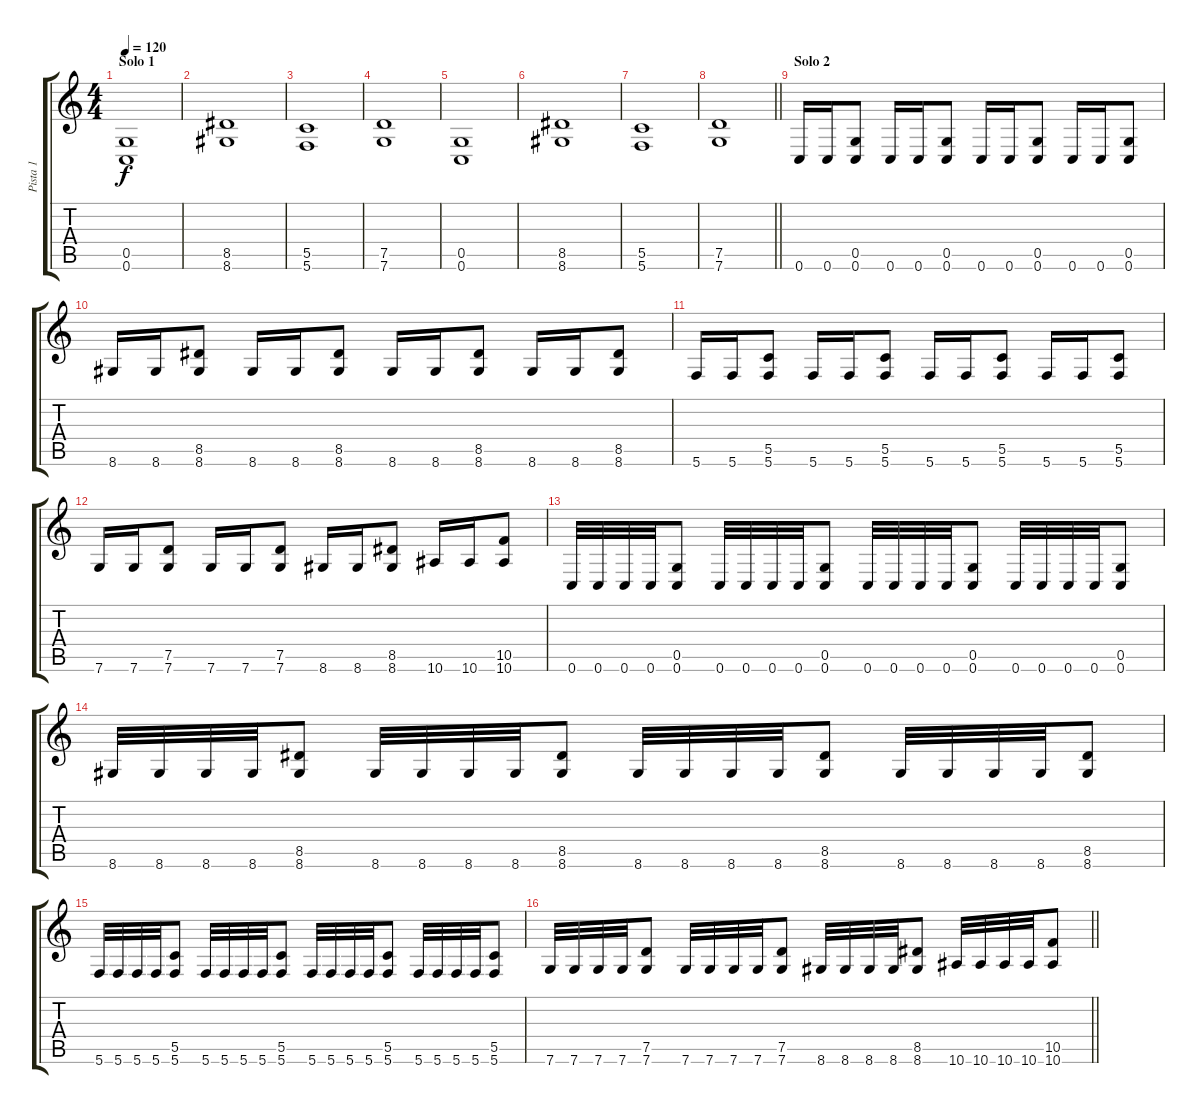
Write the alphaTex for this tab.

\track ("Pista 1" "Pista 1") {instrument distortionguitar}
\staff {score tabs}
\tuning (D4 A3 F3 C3 G2 C2) {hide}
\ts (4 4)
\section ("" "Solo 1")
\tempo 120
\clef g2
\ks c
(0.5 0.6).1{dy f} |
(8.5 8.6).1 |
(5.5 5.6).1 |
(7.5 7.6).1 |
(0.5 0.6).1 |
(8.5 8.6).1 |
(5.5 5.6).1 |
\barLineRight lightlight
(7.5 7.6).1 |
\section ("" "Solo 2")
0.6.16 0.6.16 (0.5 0.6).8 0.6.16 0.6.16 (0.5 0.6).8 0.6.16 0.6.16 (0.5 0.6).8 0.6.16 0.6.16 (0.5 0.6).8 |
8.6.16 8.6.16 (8.5 8.6).8 8.6.16 8.6.16 (8.5 8.6).8 8.6.16 8.6.16 (8.5 8.6).8 8.6.16 8.6.16 (8.5 8.6).8 |
5.6.16 5.6.16 (5.5 5.6).8 5.6.16 5.6.16 (5.5 5.6).8 5.6.16 5.6.16 (5.5 5.6).8 5.6.16 5.6.16 (5.5 5.6).8 |
7.6.16 7.6.16 (7.5 7.6).8 7.6.16 7.6.16 (7.5 7.6).8 8.6.16 8.6.16 (8.5 8.6).8 10.6.16 10.6.16 (10.5 10.6).8 |
0.6.32 0.6.32 0.6.32 0.6.32 (0.5 0.6).8 0.6.32 0.6.32 0.6.32 0.6.32 (0.5 0.6).8 0.6.32 0.6.32 0.6.32 0.6.32 (0.5 0.6).8 0.6.32 0.6.32 0.6.32 0.6.32 (0.5 0.6).8 |
8.6.32 8.6.32 8.6.32 8.6.32 (8.5 8.6).8 8.6.32 8.6.32 8.6.32 8.6.32 (8.5 8.6).8 8.6.32 8.6.32 8.6.32 8.6.32 (8.5 8.6).8 8.6.32 8.6.32 8.6.32 8.6.32 (8.5 8.6).8 |
5.6.32 5.6.32 5.6.32 5.6.32 (5.5 5.6).8 5.6.32 5.6.32 5.6.32 5.6.32 (5.5 5.6).8 5.6.32 5.6.32 5.6.32 5.6.32 (5.5 5.6).8 5.6.32 5.6.32 5.6.32 5.6.32 (5.5 5.6).8 |
\barLineRight lightlight
7.6.32 7.6.32 7.6.32 7.6.32 (7.5 7.6).8 7.6.32 7.6.32 7.6.32 7.6.32 (7.5 7.6).8 8.6.32 8.6.32 8.6.32 8.6.32 (8.5 8.6).8 10.6.32 10.6.32 10.6.32 10.6.32 (10.5 10.6).8
